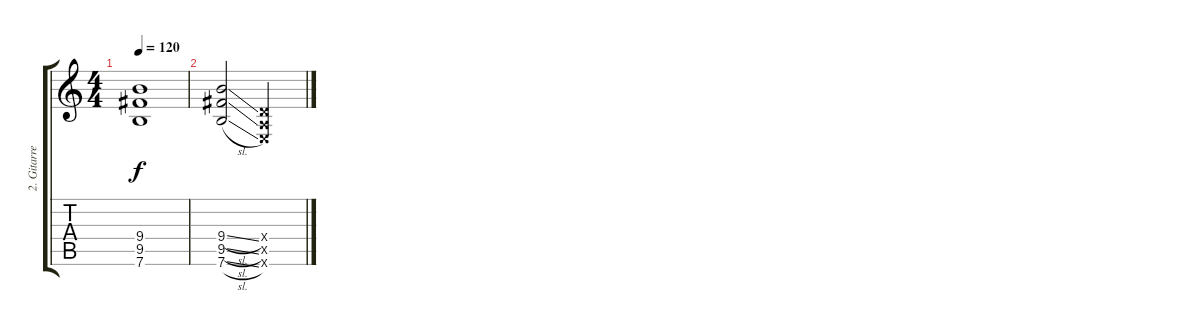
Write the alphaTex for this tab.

\track ("2. Gitarre" "2. Gitarre") {instrument overdrivenguitar}
\staff {score tabs}
\tuning (E4 B3 G3 D3 A2 E2) {hide}
\ts (4 4)
\tempo 120
\clef g2
\ks c
(9.4 9.5 7.6).1{dy f} |
(9.4{sl} 9.5{sl} 7.6{sl}).2 (0.4{x} 0.5{x} 0.6{x}).2
